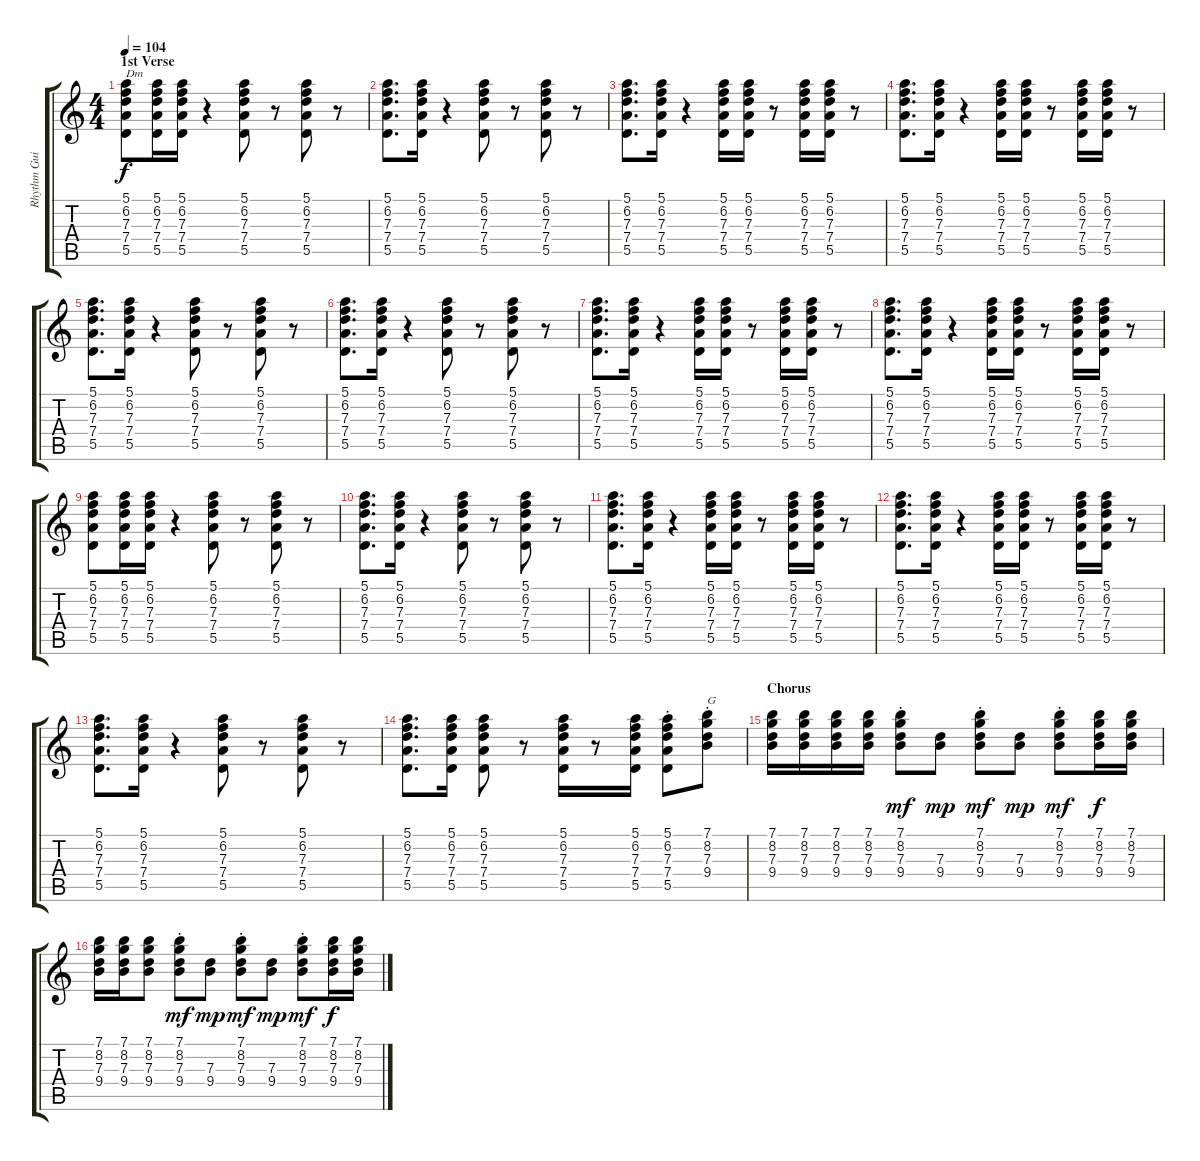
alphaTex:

\track ("Rhythm Guitar 2 ( David Gilmour )" "Rhythm Gui") {instrument electricguitarjazz}
\staff {score tabs}
\tuning (E4 B3 G3 D3 A2 E2) {hide}
\ts (4 4)
\section ("" "1st Verse")
\tempo 104
\clef g2
\ks c
(5.1 6.2 7.3 7.4 5.5).8{txt "Dm" dy f instrument electricguitarjazz} (5.1 6.2 7.3 7.4 5.5).16 (5.1 6.2 7.3 7.4 5.5).16 r.4 (5.1 6.2 7.3 7.4 5.5).8 r.8 (5.1 6.2 7.3 7.4 5.5).8 r.8 |
(5.1 6.2 7.3 7.4 5.5).8{d} (5.1 6.2 7.3 7.4 5.5).16 r.4 (5.1 6.2 7.3 7.4 5.5).8 r.8 (5.1 6.2 7.3 7.4 5.5).8 r.8 |
(5.1 6.2 7.3 7.4 5.5).8{d} (5.1 6.2 7.3 7.4 5.5).16 r.4 (5.1 6.2 7.3 7.4 5.5).16 (5.1 6.2 7.3 7.4 5.5).16 r.8 (5.1 6.2 7.3 7.4 5.5).16 (5.1 6.2 7.3 7.4 5.5).16 r.8 |
(5.1 6.2 7.3 7.4 5.5).8{d} (5.1 6.2 7.3 7.4 5.5).16 r.4 (5.1 6.2 7.3 7.4 5.5).16 (5.1 6.2 7.3 7.4 5.5).16 r.8 (5.1 6.2 7.3 7.4 5.5).16 (5.1 6.2 7.3 7.4 5.5).16 r.8 |
(5.1 6.2 7.3 7.4 5.5).8{d} (5.1 6.2 7.3 7.4 5.5).16 r.4 (5.1 6.2 7.3 7.4 5.5).8 r.8 (5.1 6.2 7.3 7.4 5.5).8 r.8 |
(5.1 6.2 7.3 7.4 5.5).8{d} (5.1 6.2 7.3 7.4 5.5).16 r.4 (5.1 6.2 7.3 7.4 5.5).8 r.8 (5.1 6.2 7.3 7.4 5.5).8 r.8 |
(5.1 6.2 7.3 7.4 5.5).8{d} (5.1 6.2 7.3 7.4 5.5).16 r.4 (5.1 6.2 7.3 7.4 5.5).16 (5.1 6.2 7.3 7.4 5.5).16 r.8 (5.1 6.2 7.3 7.4 5.5).16 (5.1 6.2 7.3 7.4 5.5).16 r.8 |
(5.1 6.2 7.3 7.4 5.5).8{d} (5.1 6.2 7.3 7.4 5.5).16 r.4 (5.1 6.2 7.3 7.4 5.5).16 (5.1 6.2 7.3 7.4 5.5).16 r.8 (5.1 6.2 7.3 7.4 5.5).16 (5.1 6.2 7.3 7.4 5.5).16 r.8 |
(5.1 6.2 7.3 7.4 5.5).8 (5.1 6.2 7.3 7.4 5.5).16 (5.1 6.2 7.3 7.4 5.5).16 r.4 (5.1 6.2 7.3 7.4 5.5).8 r.8 (5.1 6.2 7.3 7.4 5.5).8 r.8 |
(5.1 6.2 7.3 7.4 5.5).8{d} (5.1 6.2 7.3 7.4 5.5).16 r.4 (5.1 6.2 7.3 7.4 5.5).8 r.8 (5.1 6.2 7.3 7.4 5.5).8 r.8 |
(5.1 6.2 7.3 7.4 5.5).8{d} (5.1 6.2 7.3 7.4 5.5).16 r.4 (5.1 6.2 7.3 7.4 5.5).16 (5.1 6.2 7.3 7.4 5.5).16 r.8 (5.1 6.2 7.3 7.4 5.5).16 (5.1 6.2 7.3 7.4 5.5).16 r.8 |
(5.1 6.2 7.3 7.4 5.5).8{d} (5.1 6.2 7.3 7.4 5.5).16 r.4 (5.1 6.2 7.3 7.4 5.5).16 (5.1 6.2 7.3 7.4 5.5).16 r.8 (5.1 6.2 7.3 7.4 5.5).16 (5.1 6.2 7.3 7.4 5.5).16 r.8 |
(5.1 6.2 7.3 7.4 5.5).8{d} (5.1 6.2 7.3 7.4 5.5).16 r.4 (5.1 6.2 7.3 7.4 5.5).8 r.8 (5.1 6.2 7.3 7.4 5.5).8 r.8 |
(5.1 6.2 7.3 7.4 5.5).8{d} (5.1 6.2 7.3 7.4 5.5).16 (5.1 6.2 7.3 7.4 5.5).8 r.8 (5.1 6.2 7.3 7.4 5.5).16 r.8 (5.1 6.2 7.3 7.4 5.5).16 (5.1{st} 6.2{st} 7.3{st} 7.4{st} 5.5{st}).8 (7.1{st} 8.2{st} 7.3{st} 9.4{st}).8{txt "G"} |
\section ("" "Chorus")
(7.1 8.2 7.3 9.4).16 (7.1 8.2 7.3 9.4).16 (7.1 8.2 7.3 9.4).16 (7.1 8.2 7.3 9.4).16 (7.1{st} 8.2{st} 7.3{st} 9.4{st}).8{dy mf} (7.3 9.4).8{dy mp} (7.1{st} 8.2{st} 7.3{st} 9.4{st}).8{dy mf} (7.3 9.4).8{dy mp} (7.1{st} 8.2{st} 7.3{st} 9.4{st}).8{dy mf} (7.1 8.2 7.3 9.4).16{dy f} (7.1 8.2 7.3 9.4).16 |
(7.1 8.2 7.3 9.4).16 (7.1 8.2 7.3 9.4).16 (7.1 8.2 7.3 9.4).8 (7.1{st} 8.2{st} 7.3{st} 9.4{st}).8{dy mf} (7.3 9.4).8{dy mp} (7.1{st} 8.2{st} 7.3{st} 9.4{st}).8{dy mf} (7.3 9.4).8{dy mp} (7.1{st} 8.2{st} 7.3{st} 9.4{st}).8{dy mf} (7.1 8.2 7.3 9.4).16{dy f} (7.1 8.2 7.3 9.4).16
